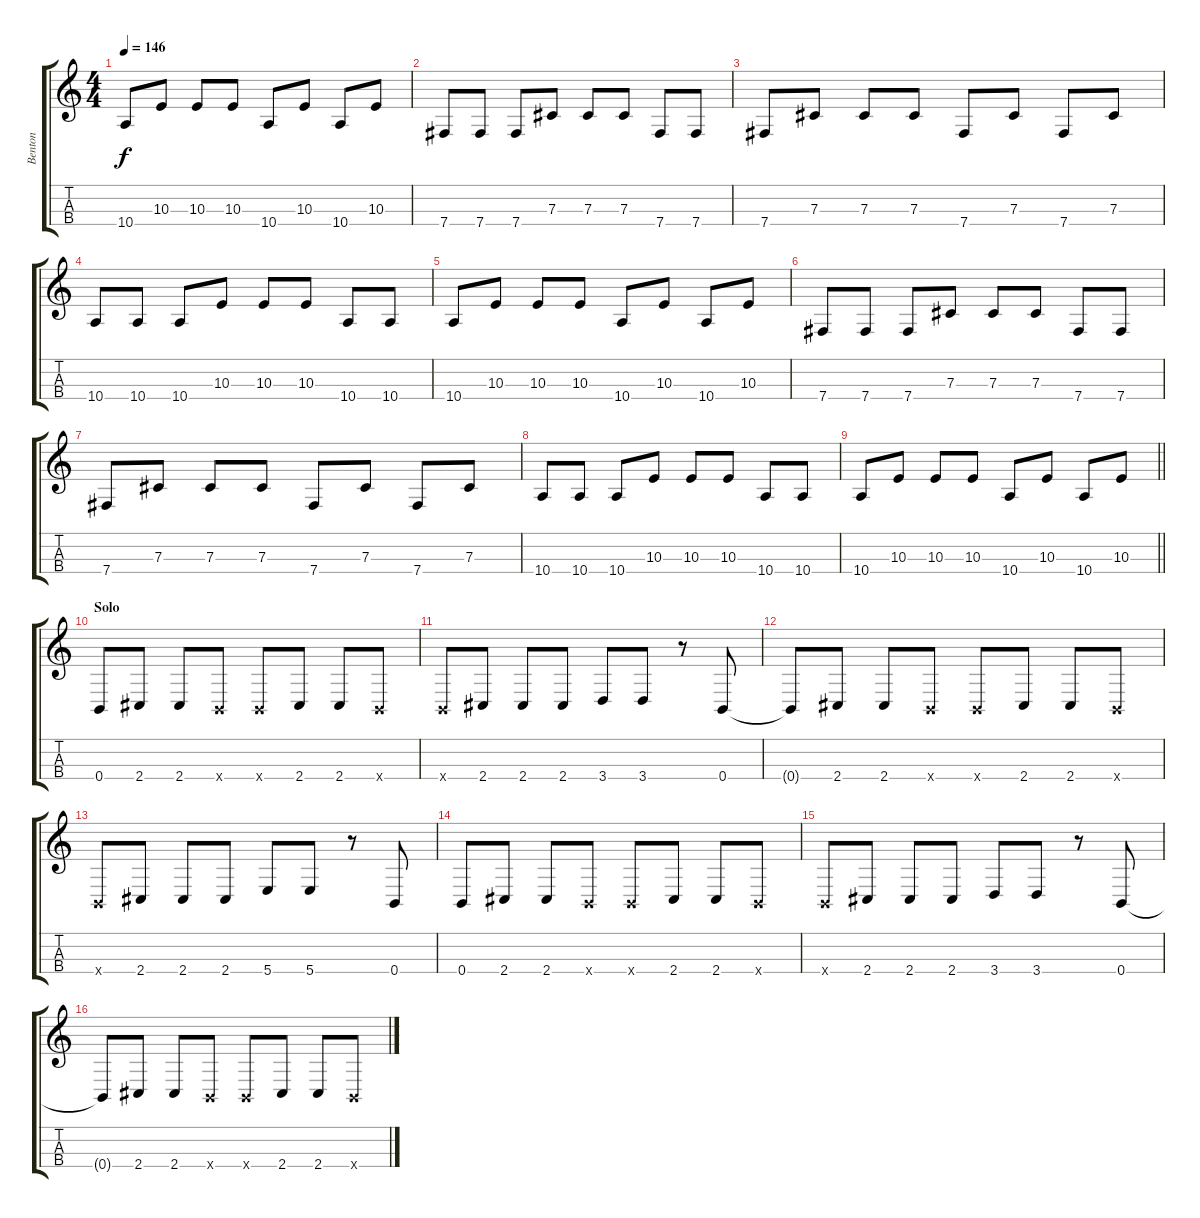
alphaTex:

\track ("Benton" "Benton") {instrument electricbasspick}
\staff {score tabs}
\tuning (E3 B2 Gb2 B1) {hide}
\ts (4 4)
\tempo 146
\clef g2
\ks c
10.4.8{dy f} 10.3.8 10.3.8 10.3.8 10.4.8 10.3.8 10.4.8 10.3.8 |
7.4.8 7.4.8 7.4.8 7.3.8 7.3.8 7.3.8 7.4.8 7.4.8 |
7.4.8 7.3.8 7.3.8 7.3.8 7.4.8 7.3.8 7.4.8 7.3.8 |
10.4.8 10.4.8 10.4.8 10.3.8 10.3.8 10.3.8 10.4.8 10.4.8 |
10.4.8 10.3.8 10.3.8 10.3.8 10.4.8 10.3.8 10.4.8 10.3.8 |
7.4.8 7.4.8 7.4.8 7.3.8 7.3.8 7.3.8 7.4.8 7.4.8 |
7.4.8 7.3.8 7.3.8 7.3.8 7.4.8 7.3.8 7.4.8 7.3.8 |
10.4.8 10.4.8 10.4.8 10.3.8 10.3.8 10.3.8 10.4.8 10.4.8 |
\barLineRight lightlight
10.4.8 10.3.8 10.3.8 10.3.8 10.4.8 10.3.8 10.4.8 10.3.8 |
\section ("" "Solo")
0.4.8 2.4.8 2.4.8 0.4{x}.8 0.4{x}.8 2.4.8 2.4.8 0.4{x}.8 |
0.4{x}.8 2.4.8 2.4.8 2.4.8 3.4.8 3.4.8 r.8 0.4.8 |
0.4{t}.8 2.4.8 2.4.8 0.4{x}.8 0.4{x}.8 2.4.8 2.4.8 0.4{x}.8 |
0.4{x}.8 2.4.8 2.4.8 2.4.8 5.4.8 5.4.8 r.8 0.4.8 |
0.4.8 2.4.8 2.4.8 0.4{x}.8 0.4{x}.8 2.4.8 2.4.8 0.4{x}.8 |
0.4{x}.8 2.4.8 2.4.8 2.4.8 3.4.8 3.4.8 r.8 0.4.8 |
0.4{t}.8 2.4.8 2.4.8 0.4{x}.8 0.4{x}.8 2.4.8 2.4.8 0.4{x}.8
